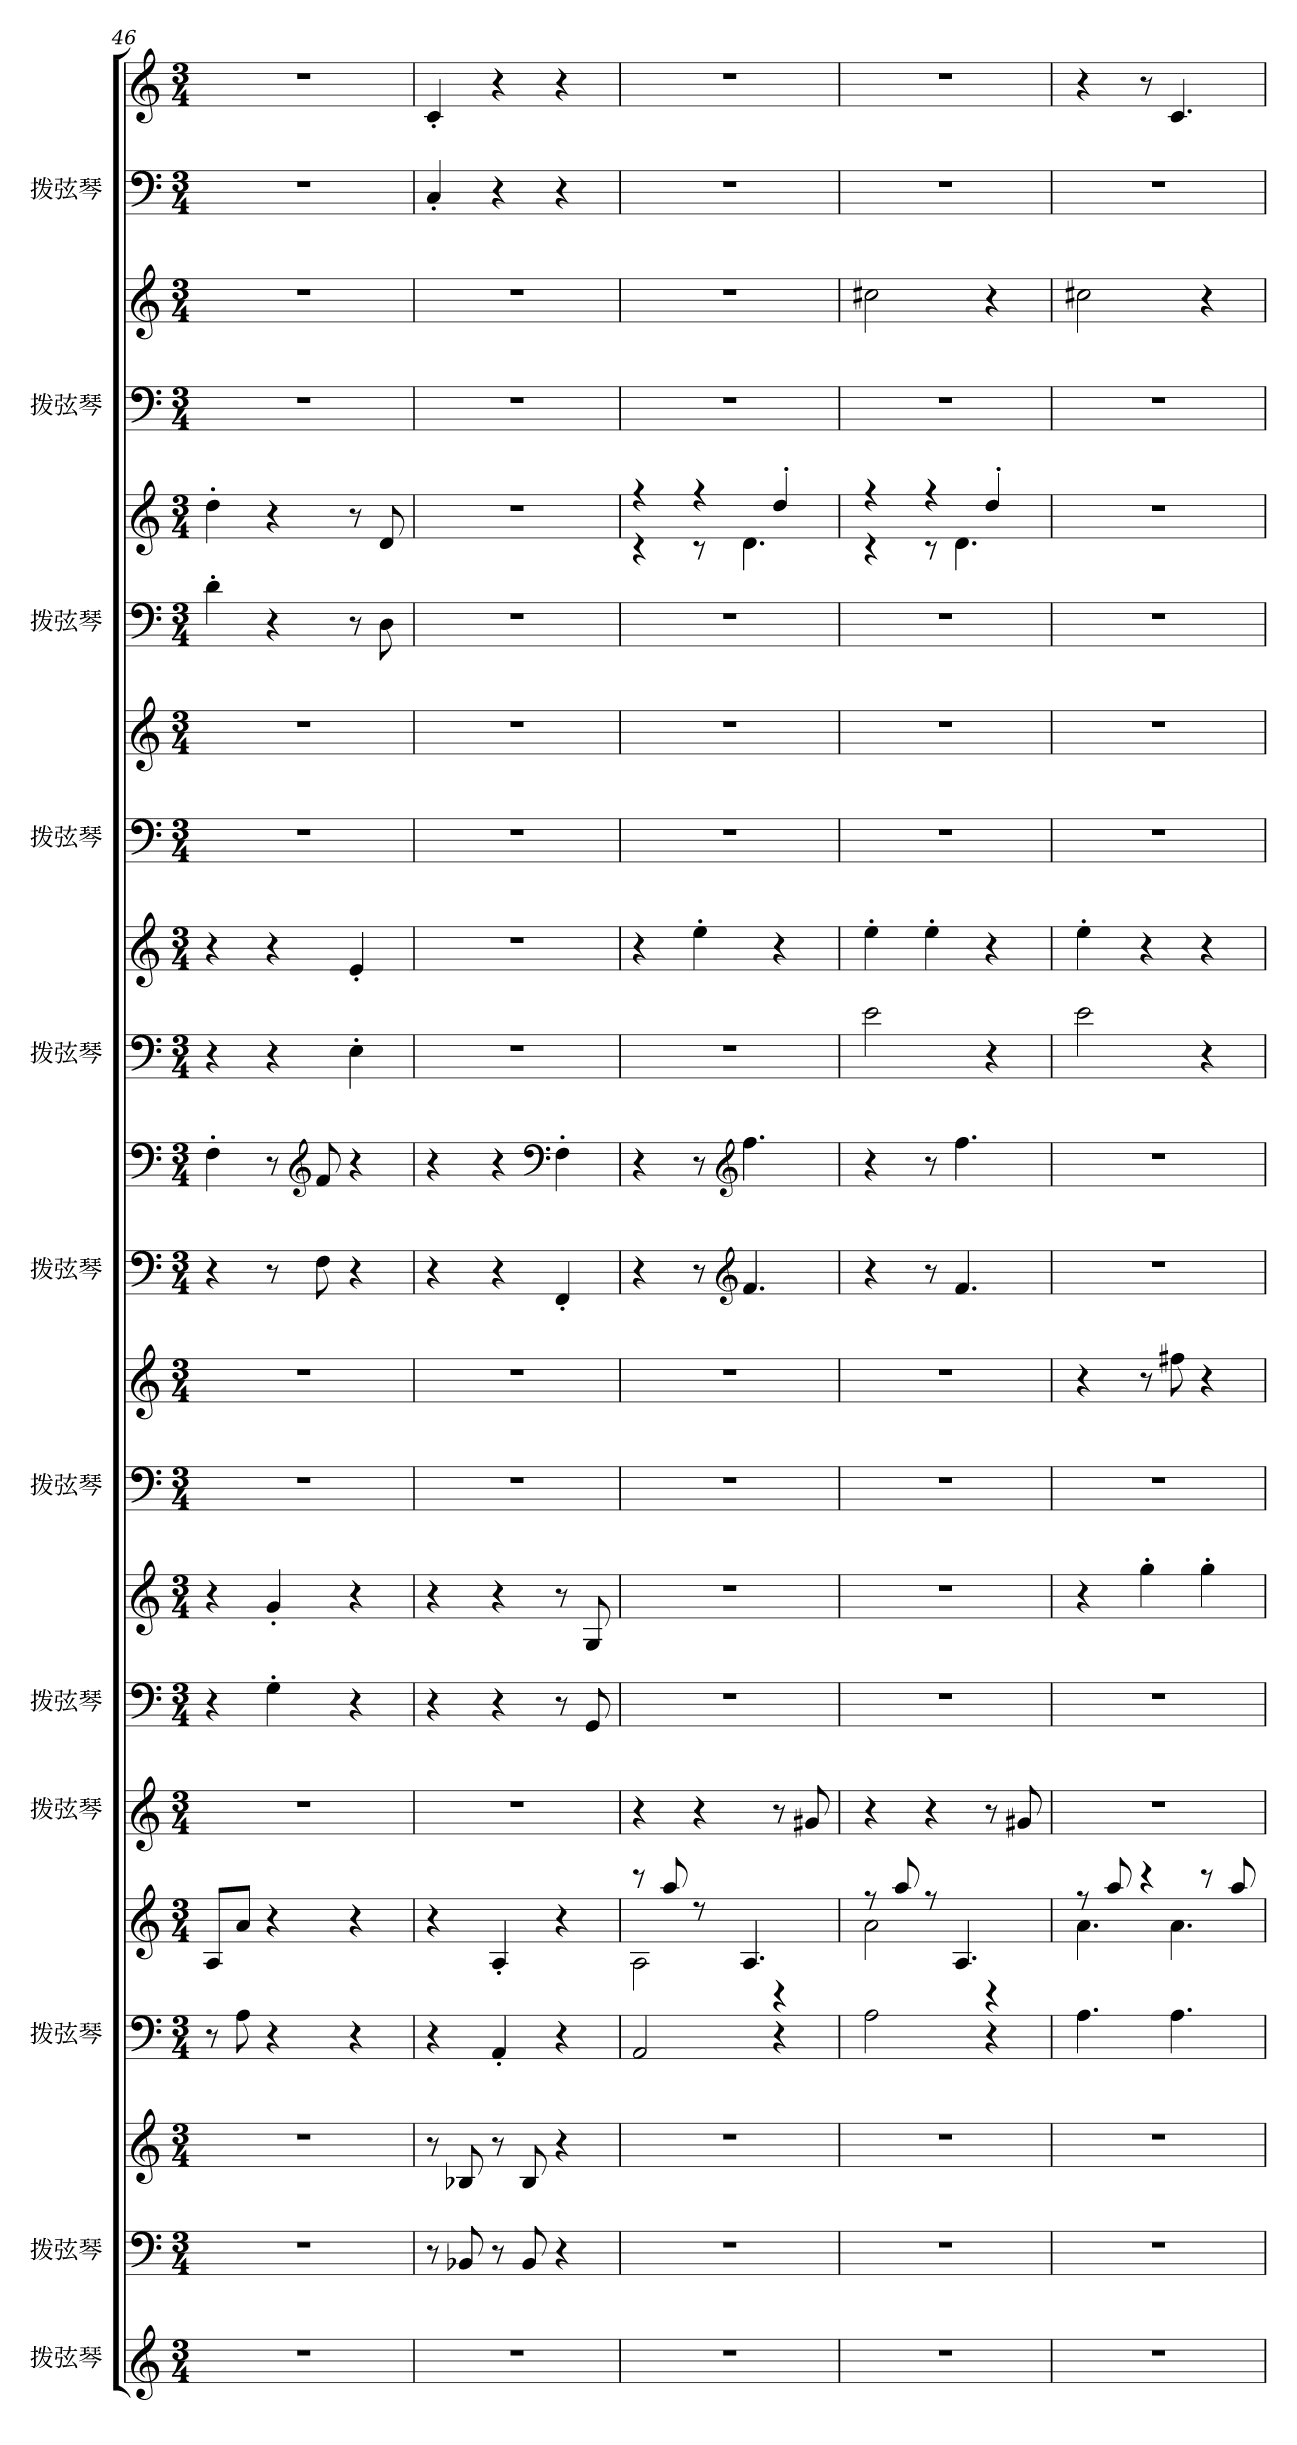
**kern	**kern	**kern	**kern	**kern	**kern	**kern	**kern	**kern	**kern	**kern	**kern	**kern	**kern	**kern	**kern	**kern	**kern	**kern	**kern	**kern	**kern
*part12	*part11	*part11	*part10	*part10	*part9	*part8	*part8	*part7	*part7	*part6	*part6	*part5	*part5	*part4	*part4	*part3	*part3	*part2	*part2	*part1	*part1
*staff22	*staff21	*staff20	*staff19	*staff18	*staff17	*staff16	*staff15	*staff14	*staff13	*staff12	*staff11	*staff10	*staff9	*staff8	*staff7	*staff6	*staff5	*staff4	*staff3	*staff2	*staff1
*I"拨弦琴	*I"拨弦琴	*	*I"拨弦琴	*	*I"拨弦琴	*I"拨弦琴	*	*I"拨弦琴	*	*I"拨弦琴	*	*I"拨弦琴	*	*I"拨弦琴	*	*I"拨弦琴	*	*I"拨弦琴	*	*I"拨弦琴	*
*clefG2	*clefF4	*clefG2	*clefF4	*clefG2	*clefG2	*clefF4	*clefG2	*clefF4	*clefG2	*clefF4	*clefF4	*clefF4	*clefG2	*clefF4	*clefG2	*clefF4	*clefG2	*clefF4	*clefG2	*clefF4	*clefG2
*k[]	*k[]	*k[]	*k[]	*k[]	*k[]	*k[]	*k[]	*k[]	*k[]	*k[]	*k[]	*k[]	*k[]	*k[]	*k[]	*k[]	*k[]	*k[]	*k[]	*k[]	*k[]
*M3/4	*M3/4	*M3/4	*M3/4	*M3/4	*M3/4	*M3/4	*M3/4	*M3/4	*M3/4	*M3/4	*M3/4	*M3/4	*M3/4	*M3/4	*M3/4	*M3/4	*M3/4	*M3/4	*M3/4	*M3/4	*M3/4
=46	=46	=46	=46	=46	=46	=46	=46	=46	=46	=46	=46	=46	=46	=46	=46	=46	=46	=46	=46	=46	=46
2.r	2.r	2.r	8r	8A/L	2.r	4r	4r	2.r	2.r	4r	4F'\	4r	4r	2.r	2.r	4d'\	4dd'\	2.r	2.r	2.r	2.r
.	.	.	8A\	8a/J	.	.	.	.	.	.	.	.	.	.	.	.	.	.	.	.	.
.	.	.	4r	4r	.	4G'\	4g'/	.	.	8r	8r	4r	4r	.	.	4r	4r	.	.	.	.
*	*	*	*	*	*	*	*	*	*	*	*clefG2	*	*	*	*	*	*	*	*	*	*
.	.	.	.	.	.	.	.	.	.	8F\	8f/	.	.	.	.	.	.	.	.	.	.
.	.	.	4r	4r	.	4r	4r	.	.	4r	4r	4E'\	4e'/	.	.	8r	8r	.	.	.	.
.	.	.	.	.	.	.	.	.	.	.	.	.	.	.	.	8D\	8d/	.	.	.	.
!!LO:PB:g=z
=47	=47	=47	=47	=47	=47	=47	=47	=47	=47	=47	=47	=47	=47	=47	=47	=47	=47	=47	=47	=47	=47
2.r	8r	8r	4r	4r	2.r	4r	4r	2.r	2.r	4r	4r	2.r	2.r	2.r	2.r	2.r	2.r	2.r	2.r	4C'/	4c'/
.	8BB-X/	8B-X/	.	.	.	.	.	.	.	.	.	.	.	.	.	.	.	.	.	.	.
.	8r	8r	4AA'/	4A'/	.	4r	4r	.	.	4r	4r	.	.	.	.	.	.	.	.	4r	4r
.	8BB-/	8B-/	.	.	.	.	.	.	.	.	.	.	.	.	.	.	.	.	.	.	.
*	*	*	*	*	*	*	*	*	*	*	*clefF4	*	*	*	*	*	*	*	*	*	*
.	4r	4r	4r	4r	.	8r	8r	.	.	4FF'/	4F'\	.	.	.	.	.	.	.	.	4r	4r
.	.	.	.	.	.	8GG/	8G/	.	.	.	.	.	.	.	.	.	.	.	.	.	.
=48	=48	=48	=48	=48	=48	=48	=48	=48	=48	=48	=48	=48	=48	=48	=48	=48	=48	=48	=48	=48	=48
*	*	*	*	*^	*	*	*	*	*	*	*	*	*	*	*	*	*^	*	*	*	*
2.r	2.r	2.r	2AA/	8r	2A\	4r	2.r	2.r	2.r	2.r	4r	4r	2.r	4r	2.r	2.r	2.r	4r	4r	2.r	2.r	2.r	2.r
.	.	.	.	8aa/	.	.	.	.	.	.	.	.	.	.	.	.	.	.	.	.	.	.	.
.	.	.	.	8r	.	4r	.	.	.	.	8r	8r	.	4ee'\	.	.	.	4r	8r	.	.	.	.
*	*	*	*	*	*	*	*	*	*	*	*clefG2	*clefG2	*	*	*	*	*	*	*	*	*	*	*
.	.	.	.	4.A/	.	.	.	.	.	.	4.f/	4.ff\	.	.	.	.	.	.	4.d\	.	.	.	.
.	.	.	4r	.	4r	8r	.	.	.	.	.	.	.	4r	.	.	.	4dd'/	.	.	.	.	.
.	.	.	.	.	.	8g#X/	.	.	.	.	.	.	.	.	.	.	.	.	.	.	.	.	.
=49	=49	=49	=49	=49	=49	=49	=49	=49	=49	=49	=49	=49	=49	=49	=49	=49	=49	=49	=49	=49	=49	=49	=49
2.r	2.r	2.r	2A\	8r	2a\	4r	2.r	2.r	2.r	2.r	4r	4r	2e\	4ee'\	2.r	2.r	2.r	4r	4r	2.r	2cc#X\	2.r	2.r
.	.	.	.	8aa/	.	.	.	.	.	.	.	.	.	.	.	.	.	.	.	.	.	.	.
.	.	.	.	8r	.	4r	.	.	.	.	8r	8r	.	4ee'\	.	.	.	4r	8r	.	.	.	.
.	.	.	.	4.A/	.	.	.	.	.	.	4.f/	4.ff\	.	.	.	.	.	.	4.d\	.	.	.	.
.	.	.	4r	.	4r	8r	.	.	.	.	.	.	4r	4r	.	.	.	4dd'/	.	.	4r	.	.
.	.	.	.	.	.	8g#X/	.	.	.	.	.	.	.	.	.	.	.	.	.	.	.	.	.
*	*	*	*	*	*	*	*	*	*	*	*	*	*	*	*	*	*	*v	*v	*	*	*	*
=50	=50	=50	=50	=50	=50	=50	=50	=50	=50	=50	=50	=50	=50	=50	=50	=50	=50	=50	=50	=50	=50	=50
2.r	2.r	2.r	4.A\	8r	4.a\	2.r	2.r	4r	2.r	4r	2.r	2.r	2e\	4ee'\	2.r	2.r	2.r	2.r	2.r	2cc#X\	2.r	4r
.	.	.	.	8aa/	.	.	.	.	.	.	.	.	.	.	.	.	.	.	.	.	.	.
.	.	.	.	4r	.	.	.	4gg'\	.	8r	.	.	.	4r	.	.	.	.	.	.	.	8r
.	.	.	4.A\	.	4.a\	.	.	.	.	8ff#X\	.	.	.	.	.	.	.	.	.	.	.	4.c/
.	.	.	.	8r	.	.	.	4gg'\	.	4r	.	.	4r	4r	.	.	.	.	.	4r	.	.
.	.	.	.	8aa/	.	.	.	.	.	.	.	.	.	.	.	.	.	.	.	.	.	.
*	*	*	*	*v	*v	*	*	*	*	*	*	*	*	*	*	*	*	*	*	*	*	*
=	=	=	=	=	=	=	=	=	=	=	=	=	=	=	=	=	=	=	=	=	=
*-	*-	*-	*-	*-	*-	*-	*-	*-	*-	*-	*-	*-	*-	*-	*-	*-	*-	*-	*-	*-	*-
